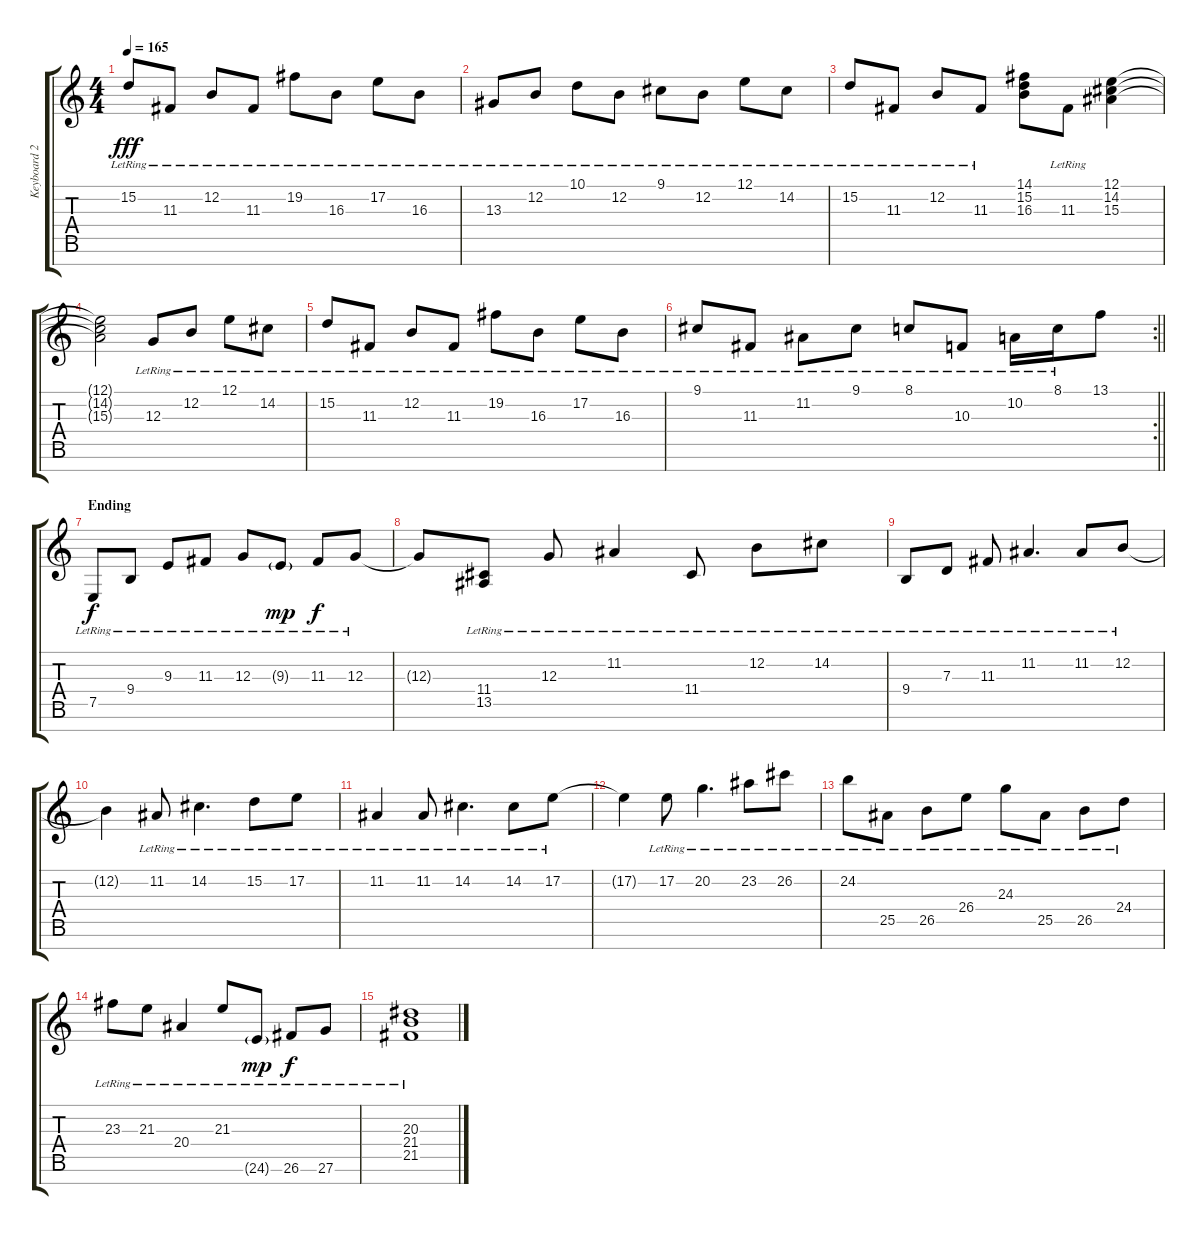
\track ("Keyboard 2" "Keyboard 2") {instrument brightacousticpiano}
\staff {score tabs}
\tuning (E4 B3 G3 D3 A2 E2 B1) {hide}
\ts (4 4)
\tempo 165
\clef g2
\ks c
15.2{lr}.8{dy fff} 11.3{lr}.8 12.2{lr}.8 11.3{lr}.8 19.2{lr}.8 16.3{lr}.8 17.2{lr}.8 16.3{lr}.8 |
13.3{lr}.8 12.2{lr}.8 10.1{lr}.8 12.2{lr}.8 9.1{lr}.8 12.2{lr}.8 12.1{lr}.8 14.2{lr}.8 |
15.2{lr}.8 11.3{lr}.8 12.2{lr}.8 11.3{lr}.8 (14.1 15.2 16.3).8 11.3{lr}.8 (12.1 14.2 15.3).4 |
(12.1{t} 14.2{t} 15.3{t}).2 12.3{lr}.8 12.2{lr}.8 12.1{lr}.8 14.2{lr}.8 |
15.2{lr}.8 11.3{lr}.8 12.2{lr}.8 11.3{lr}.8 19.2{lr}.8 16.3{lr}.8 17.2{lr}.8 16.3{lr}.8 |
\rc 2
\barLineRight lightlight
9.1{lr}.8 11.3{lr}.8 11.2{lr}.8 9.1{lr}.8 8.1{lr}.8 10.3{lr}.8 10.2{lr}.16 8.1{lr}.16 13.1.8 |
\section ("" "Ending")
7.5{lr}.8{dy f} 9.4{lr}.8 9.3{lr}.8 11.3{lr}.8 12.3{lr}.8 9.3{g lr}.8{dy mp} 11.3{lr}.8{dy f} 12.3{lr}.8 |
12.3{t}.8 (11.4{lr} 13.5{lr}).8 12.3{lr}.8 11.2{lr}.4 11.4{lr}.8 12.2{lr}.8 14.2{lr}.8 |
9.4{lr}.8 7.3{lr}.8 11.3{lr}.8 11.2{lr}.4{d} 11.2{lr}.8 12.2{lr}.8 |
12.2{t}.4 11.2{lr}.8 14.2{lr}.4{d} 15.2{lr}.8 17.2{lr}.8 |
11.2{lr}.4 11.2{lr}.8 14.2{lr}.4{d} 14.2{lr}.8 17.2{lr}.8 |
17.2{t}.4 17.2{lr}.8 20.2{lr}.4{d} 23.2{lr}.8 26.2{lr}.8 |
24.2{lr}.8 25.5{lr}.8 26.5{lr}.8 26.4{lr}.8 24.3{lr}.8 25.5{lr}.8 26.5{lr}.8 24.4{lr}.8 |
23.3{lr}.8 21.3{lr}.8 20.4{lr}.4 21.3{lr}.8 24.6{g lr}.8{dy mp} 26.6{lr}.8{dy f} 27.6{lr}.8 |
(20.3{lr} 21.4{lr} 21.5{lr}).1
